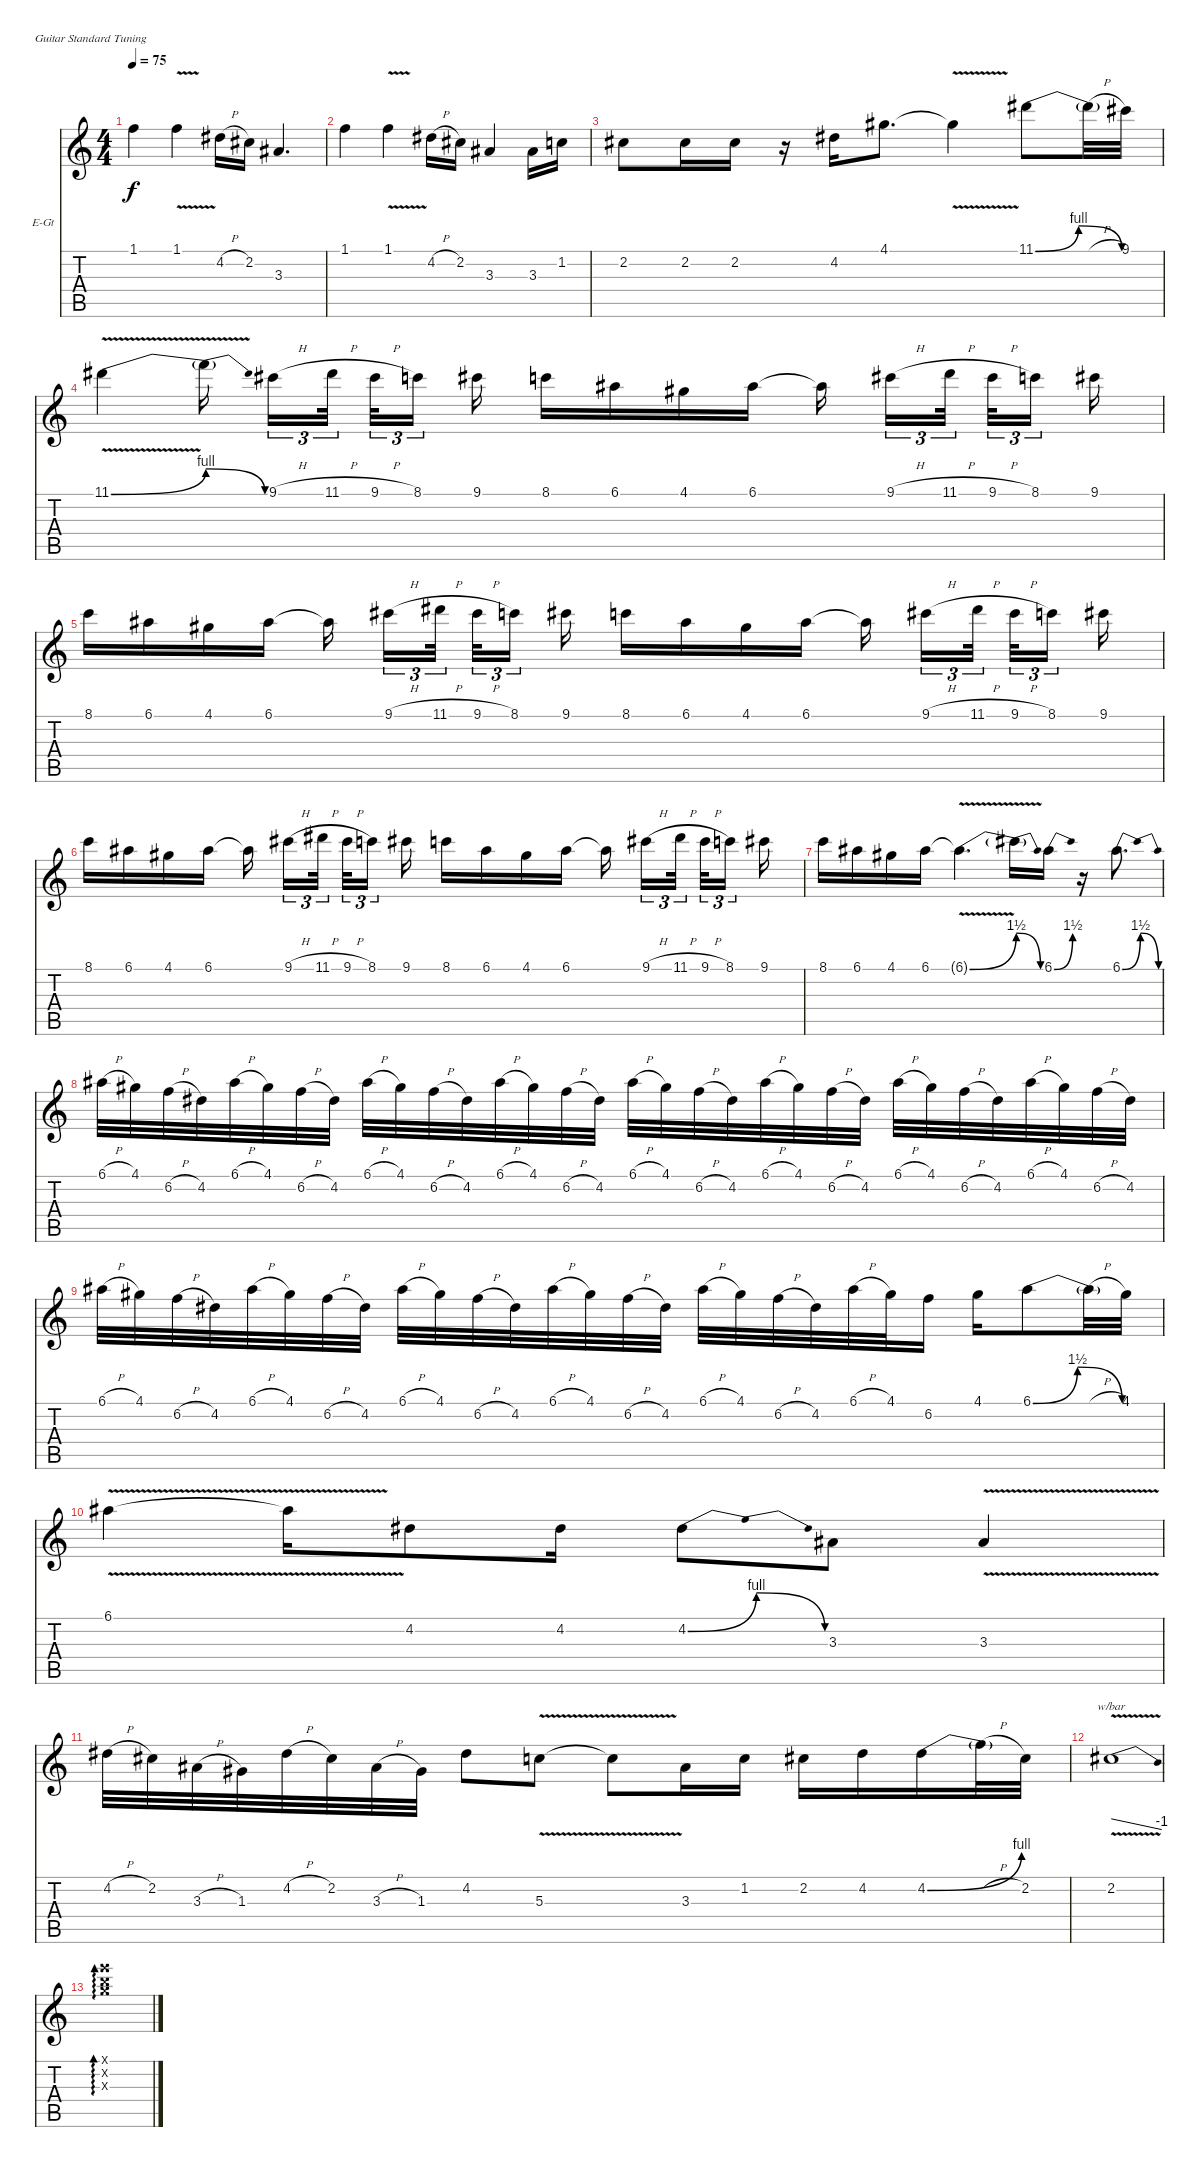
\defaultSystemsLayout 4
\bracketExtendMode nobrackets
\firstSystemTrackNameOrientation horizontal
\otherSystemsTrackNameOrientation horizontal
\track ("Гитара" "E-Gt") {instrument electricguitarjazz}
\staff {score tabs}
\tuning (E4 B3 G3 D3 A2 E2)
\ts (4 4)
\tempo 75
\clef g2
\ks c
1.1.4{dy f} 1.1{v}.4 4.2{h}.16 2.2.16 3.3.4{d} |
1.1.4 1.1{v}.4 4.2{h}.16 2.2.16 3.3.4 3.3.16 1.2.16 |
2.2.8 2.2.16 2.2.16 r.16 4.2.16 4.1.8{d} 4.1{v t}.4 11.1{be (bendrelease 0 0 30 4 30 4 60 0)}.8 11.1{h t}.32 9.1.32 |
11.1{be (bend 0 0 60 4) v}.4 11.1{be (release 0 4 60 0) t}.16 9.1{h}.16{tu (3 2)} 11.1{h}.32{tu (3 2)} 9.1{h}.32{tu (3 2)} 8.1.16{tu (3 2)} 9.1.16 8.1.16 6.1.16 4.1.16 6.1.16 6.1{t}.16 9.1{h}.16{tu (3 2)} 11.1{h}.32{tu (3 2)} 9.1{h}.32{tu (3 2)} 8.1.16{tu (3 2)} 9.1.16 |
8.1.16 6.1.16 4.1.16 6.1.16 6.1{t}.16 9.1{h}.16{tu (3 2)} 11.1{h}.32{tu (3 2)} 9.1{h}.32{tu (3 2)} 8.1.16{tu (3 2)} 9.1.16 8.1.16 6.1.16 4.1.16 6.1.16 6.1{t}.16 9.1{h}.16{tu (3 2)} 11.1{h}.32{tu (3 2)} 9.1{h}.32{tu (3 2)} 8.1.16{tu (3 2)} 9.1.16 |
8.1.16 6.1.16 4.1.16 6.1.16 6.1{t}.16 9.1{h}.16{tu (3 2)} 11.1{h}.32{tu (3 2)} 9.1{h}.32{tu (3 2)} 8.1.16{tu (3 2)} 9.1.16 8.1.16 6.1.16 4.1.16 6.1.16 6.1{t}.16 9.1{h}.16{tu (3 2)} 11.1{h}.32{tu (3 2)} 9.1{h}.32{tu (3 2)} 8.1.16{tu (3 2)} 9.1.16 |
8.1.16 6.1.16 4.1.16 6.1.16 6.1{be (bend 0 0 60 6) v t}.4{d} 6.1{be (release 0 6 60 0) t}.16 6.1{be (bend 0 0 60 6)}.16 r.16 6.1{be (bendrelease 0 0 30 6 30 6 60 0)}.8{d} |
6.1{h}.32 4.1.32 6.2{h}.32 4.2.32 6.1{h}.32 4.1.32 6.2{h}.32 4.2.32 6.1{h}.32 4.1.32 6.2{h}.32 4.2.32 6.1{h}.32 4.1.32 6.2{h}.32 4.2.32 6.1{h}.32 4.1.32 6.2{h}.32 4.2.32 6.1{h}.32 4.1.32 6.2{h}.32 4.2.32 6.1{h}.32 4.1.32 6.2{h}.32 4.2.32 6.1{h}.32 4.1.32 6.2{h}.32 4.2.32 |
6.1{h}.32 4.1.32 6.2{h}.32 4.2.32 6.1{h}.32 4.1.32 6.2{h}.32 4.2.32 6.1{h}.32 4.1.32 6.2{h}.32 4.2.32 6.1{h}.32 4.1.32 6.2{h}.32 4.2.32 6.1{h}.32 4.1.32 6.2{h}.32 4.2.32 6.1{h}.32 4.1.32 6.2.16 4.1.16 6.1{be (bendrelease 0 0 30 6 30 6 60 0)}.8 6.1{h t}.32 4.1.32 |
6.1{v}.4 6.1{v t}.16 4.2.8 4.2.16 4.2{be (bendrelease 0 0 30 4 30 4 60 0)}.8 3.3.8 3.3{v}.4 |
4.2{h}.32 2.2.32 3.3{h}.32 1.3.32 4.2{h}.32 2.2.32 3.3{h}.32 1.3.32 4.2.8 5.3{v}.8 5.3{v t}.8 3.3.16 1.2.16 2.2.16 4.2.16 4.2{be (bend 0 0 60 4)}.16 4.2{h t}.32 2.2.32 |
2.2{v}.1{tbe (dive default 0 0 45 -4)} |
(12.1{x} 12.2{x} 12.3{x}).1{ad 0}
